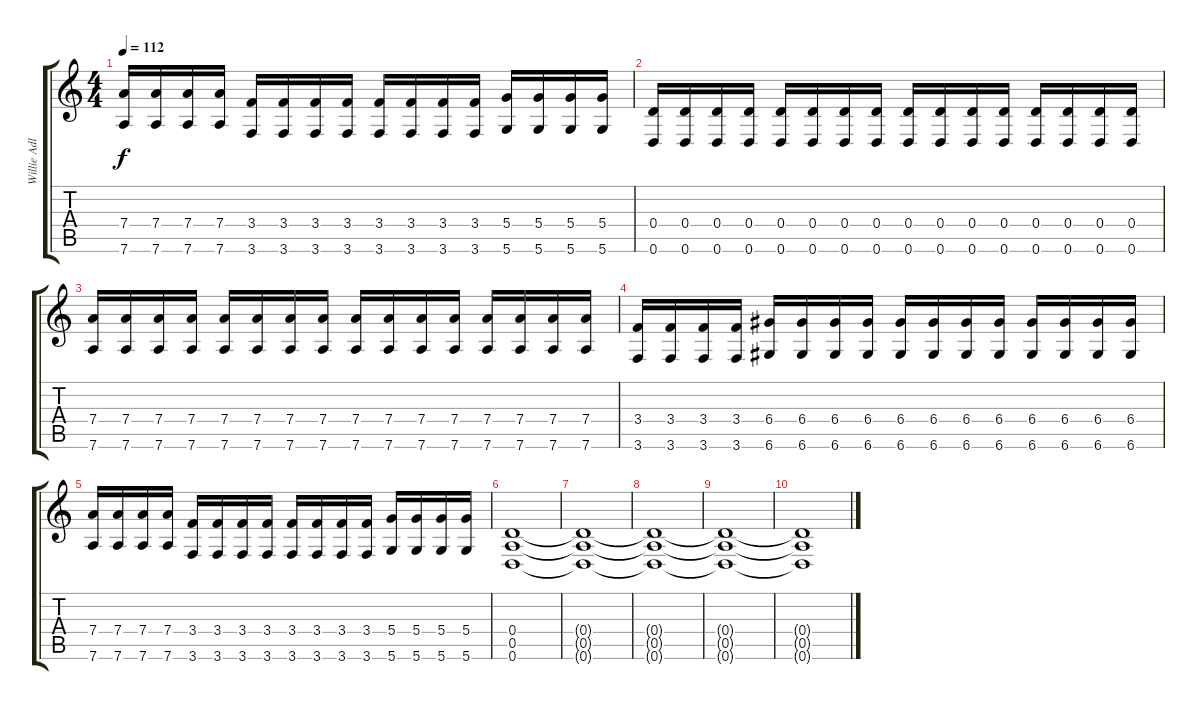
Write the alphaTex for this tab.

\track ("Willie Adler" "Willie Adl") {instrument distortionguitar}
\staff {score tabs}
\tuning (E4 B3 G3 D3 A2 D2) {hide}
\ts (4 4)
\tempo 112
\clef g2
\ks c
(7.4 7.6).16{dy f} (7.4 7.6).16 (7.4 7.6).16 (7.4 7.6).16 (3.4 3.6).16 (3.4 3.6).16 (3.4 3.6).16 (3.4 3.6).16 (3.4 3.6).16 (3.4 3.6).16 (3.4 3.6).16 (3.4 3.6).16 (5.4 5.6).16 (5.4 5.6).16 (5.4 5.6).16 (5.4 5.6).16 |
(0.4 0.6).16 (0.4 0.6).16 (0.4 0.6).16 (0.4 0.6).16 (0.4 0.6).16 (0.4 0.6).16 (0.4 0.6).16 (0.4 0.6).16 (0.4 0.6).16 (0.4 0.6).16 (0.4 0.6).16 (0.4 0.6).16 (0.4 0.6).16 (0.4 0.6).16 (0.4 0.6).16 (0.4 0.6).16 |
(7.4 7.6).16 (7.4 7.6).16 (7.4 7.6).16 (7.4 7.6).16 (7.4 7.6).16 (7.4 7.6).16 (7.4 7.6).16 (7.4 7.6).16 (7.4 7.6).16 (7.4 7.6).16 (7.4 7.6).16 (7.4 7.6).16 (7.4 7.6).16 (7.4 7.6).16 (7.4 7.6).16 (7.4 7.6).16 |
(3.4 3.6).16 (3.4 3.6).16 (3.4 3.6).16 (3.4 3.6).16 (6.4 6.6).16 (6.4 6.6).16 (6.4 6.6).16 (6.4 6.6).16 (6.4 6.6).16 (6.4 6.6).16 (6.4 6.6).16 (6.4 6.6).16 (6.4 6.6).16 (6.4 6.6).16 (6.4 6.6).16 (6.4 6.6).16 |
(7.4 7.6).16 (7.4 7.6).16 (7.4 7.6).16 (7.4 7.6).16 (3.4 3.6).16 (3.4 3.6).16 (3.4 3.6).16 (3.4 3.6).16 (3.4 3.6).16 (3.4 3.6).16 (3.4 3.6).16 (3.4 3.6).16 (5.4 5.6).16 (5.4 5.6).16 (5.4 5.6).16 (5.4 5.6).16 |
(0.4 0.5 0.6).1 |
(0.4{t} 0.5{t} 0.6{t}).1 |
(0.4{t} 0.5{t} 0.6{t}).1 |
(0.4{t} 0.5{t} 0.6{t}).1 |
(0.4{t} 0.5{t} 0.6{t}).1
